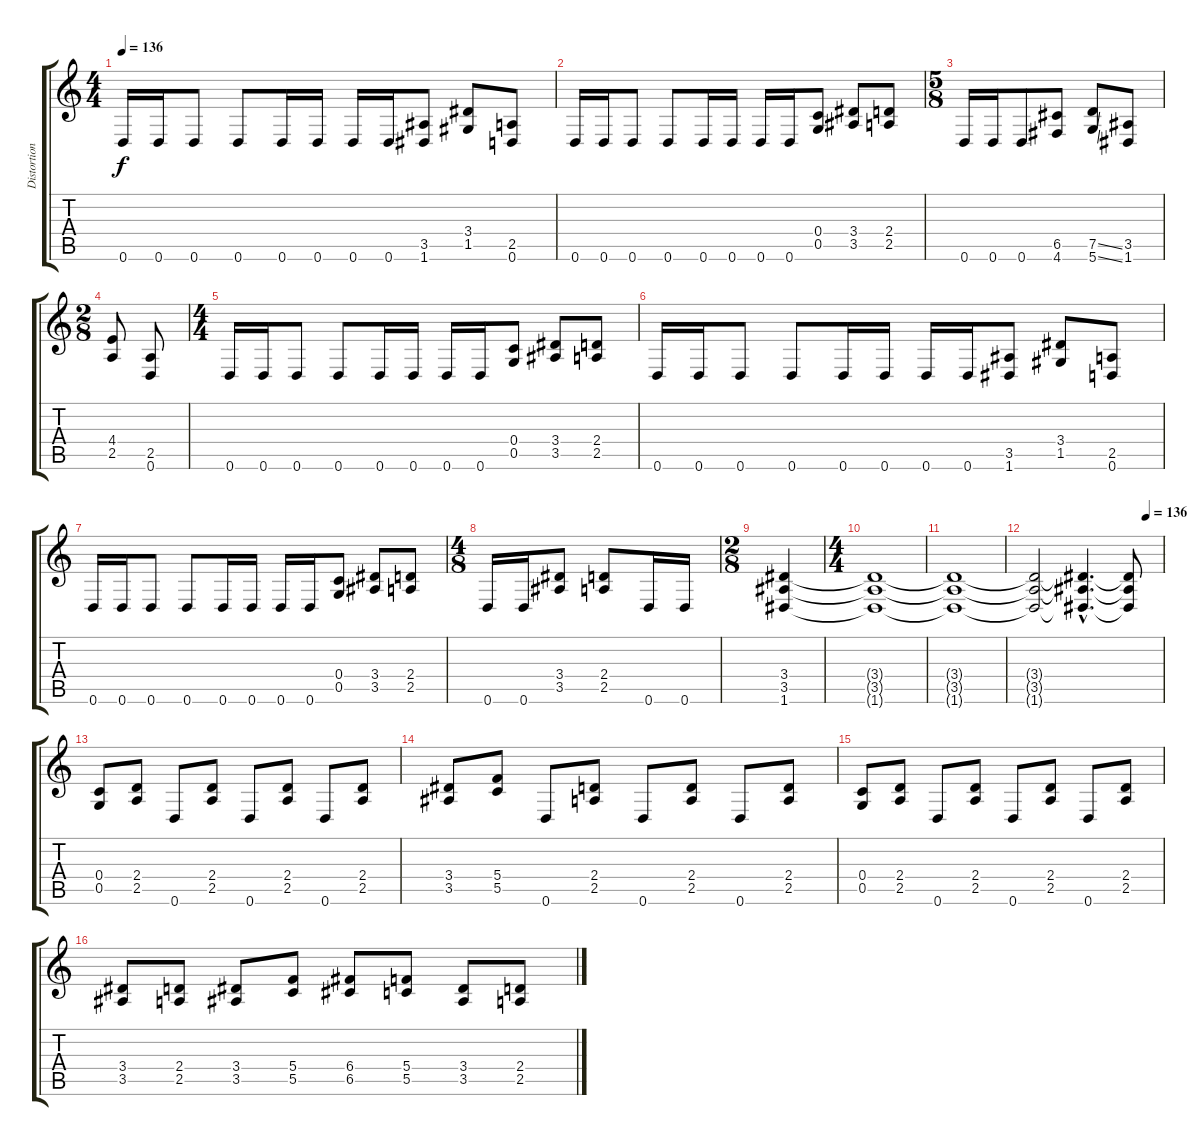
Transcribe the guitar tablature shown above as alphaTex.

\track ("Distortion Guitar " "Distortion") {instrument distortionguitar}
\staff {score tabs}
\tuning (D4 A3 F3 C3 G2 D2) {hide}
\ts (4 4)
\tempo 136
\clef g2
\ks c
0.6.16{dy f} 0.6.16 0.6.8 0.6.8 0.6.16 0.6.16 0.6.16 0.6.16 (3.5 1.6).8 (3.4 1.5).8 (2.5 0.6).8 |
0.6.16 0.6.16 0.6.8 0.6.8 0.6.16 0.6.16 0.6.16 0.6.16 (0.4 0.5).8 (3.4 3.5).8 (2.4 2.5).8 |
\ts (5 8)
0.6.16 0.6.16 0.6.8 (6.5 4.6).8 (7.5{ss} 5.6{ss}).8 (3.5 1.6).8 |
\ts (2 8)
(4.4 2.5).8 (2.5 0.6).8 |
\ts (4 4)
0.6.16 0.6.16 0.6.8 0.6.8 0.6.16 0.6.16 0.6.16 0.6.16 (0.4 0.5).8 (3.4 3.5).8 (2.4 2.5).8 |
0.6.16 0.6.16 0.6.8 0.6.8 0.6.16 0.6.16 0.6.16 0.6.16 (3.5 1.6).8 (3.4 1.5).8 (2.5 0.6).8 |
0.6.16 0.6.16 0.6.8 0.6.8 0.6.16 0.6.16 0.6.16 0.6.16 (0.4 0.5).8 (3.4 3.5).8 (2.4 2.5).8 |
\ts (4 8)
0.6.16 0.6.16 (3.4 3.5).8 (2.4 2.5).8 0.6.16 0.6.16 |
\ts (2 8)
(3.4 3.5 1.6).4 |
\ts (4 4)
(3.4{t} 3.5{t} 1.6{t}).1 |
(3.4{t} 3.5{t} 1.6{t}).1 |
\tempo (136 0.875)
(3.4{t} 3.5{t} 1.6{t}).2 (3.4{hac t} 3.5{hac t} 1.6{hac t}).4{d} (3.4{t} 3.5{t} 1.6{t}).8 |
(0.4 0.5).8 (2.4 2.5).8 0.6.8 (2.4 2.5).8 0.6.8 (2.4 2.5).8 0.6.8 (2.4 2.5).8 |
(3.4 3.5).8 (5.4 5.5).8 0.6.8 (2.4 2.5).8 0.6.8 (2.4 2.5).8 0.6.8 (2.4 2.5).8 |
(0.4 0.5).8 (2.4 2.5).8 0.6.8 (2.4 2.5).8 0.6.8 (2.4 2.5).8 0.6.8 (2.4 2.5).8 |
(3.4 3.5).8 (2.4 2.5).8 (3.4 3.5).8 (5.4 5.5).8 (6.4 6.5).8 (5.4 5.5).8 (3.4 3.5).8 (2.4 2.5).8
